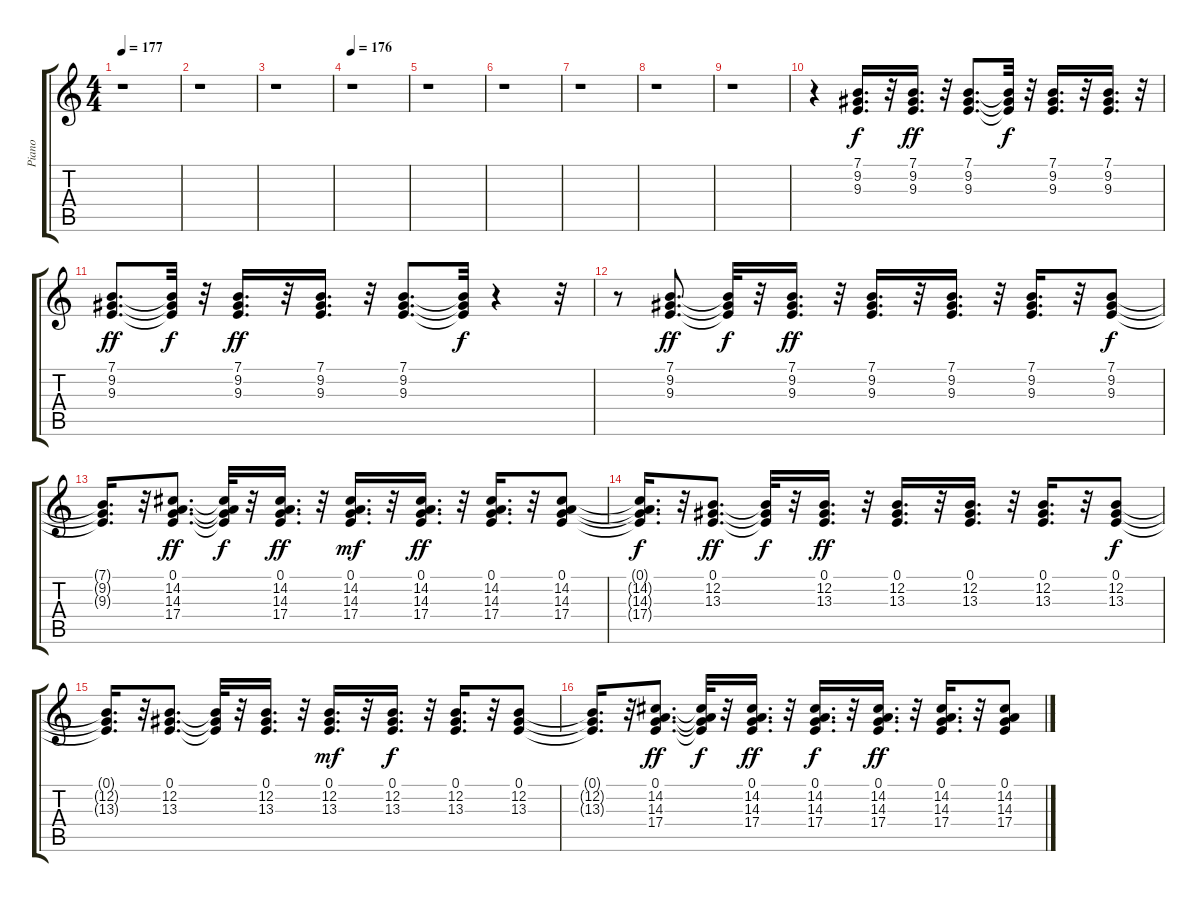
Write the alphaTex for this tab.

\track ("Piano" "Piano") {instrument violin}
\staff {score tabs}
\tuning (E4 B3 G3 D3 A2 E2) {hide}
\ts (4 4)
\tempo 177
\clef g2
\ks c
r.1{dy f} |
r.1 |
r.1 |
\tempo 176
r.1 |
r.1 |
r.1 |
r.1 |
r.1 |
r.1 |
r.4 (7.1 9.2 9.3).16{d} r.32 (7.1 9.2 9.3).16{d dy ff} r.32 (7.1 9.2 9.3).8{d} (7.1{t} 9.2{t} 9.3{t}).32{dy f} r.32 (7.1 9.2 9.3).16{d} r.32 (7.1 9.2 9.3).16{d} r.32 |
(7.1 9.2 9.3).8{d dy ff} (7.1{t} 9.2{t} 9.3{t}).32{dy f} r.32 (7.1 9.2 9.3).16{d dy ff} r.32 (7.1 9.2 9.3).16{d} r.32 (7.1 9.2 9.3).8{d} (7.1{t} 9.2{t} 9.3{t}).32{dy f} r.4 r.32 |
r.8 (7.1 9.2 9.3).8{d dy ff} (7.1{t} 9.2{t} 9.3{t}).32{dy f} r.32 (7.1 9.2 9.3).16{d dy ff} r.32 (7.1 9.2 9.3).16{d} r.32 (7.1 9.2 9.3).16{d} r.32 (7.1 9.2 9.3).16{d} r.32 (7.1 9.2 9.3).8{dy f} |
(7.1{t} 9.2{t} 9.3{t}).16{d} r.32 (0.1 14.2 14.3 17.4).8{d dy ff} (0.1{t} 14.2{t} 14.3{t} 17.4{t}).32{dy f} r.32 (0.1 14.2 14.3 17.4).16{d dy ff} r.32 (0.1 14.2 14.3 17.4).16{d dy mf} r.32 (0.1 14.2 14.3 17.4).16{d dy ff} r.32 (0.1 14.2 14.3 17.4).16{d} r.32 (0.1 14.2 14.3 17.4).8 |
(0.1{t} 14.2{t} 14.3{t} 17.4{t}).16{d dy f} r.32 (0.1 12.2 13.3).8{d dy ff} (0.1{t} 12.2{t} 13.3{t}).32{dy f} r.32 (0.1 12.2 13.3).16{d dy ff} r.32 (0.1 12.2 13.3).16{d} r.32 (0.1 12.2 13.3).16{d} r.32 (0.1 12.2 13.3).16{d} r.32 (0.1 12.2 13.3).8{dy f} |
(0.1{t} 12.2{t} 13.3{t}).16{d} r.32 (0.1 12.2 13.3).8{d} (0.1{t} 12.2{t} 13.3{t}).32 r.32 (0.1 12.2 13.3).16{d} r.32 (0.1 12.2 13.3).16{d dy mf} r.32 (0.1 12.2 13.3).16{d dy f} r.32 (0.1 12.2 13.3).16{d} r.32 (0.1 12.2 13.3).8 |
(0.1{t} 12.2{t} 13.3{t}).16{d} r.32 (0.1 14.2 14.3 17.4).8{d dy ff} (0.1{t} 14.2{t} 14.3{t} 17.4{t}).32{dy f} r.32 (0.1 14.2 14.3 17.4).16{d dy ff} r.32 (0.1 14.2 14.3 17.4).16{d dy f} r.32 (0.1 14.2 14.3 17.4).16{d dy ff} r.32 (0.1 14.2 14.3 17.4).16{d} r.32 (0.1 14.2 14.3 17.4).8
